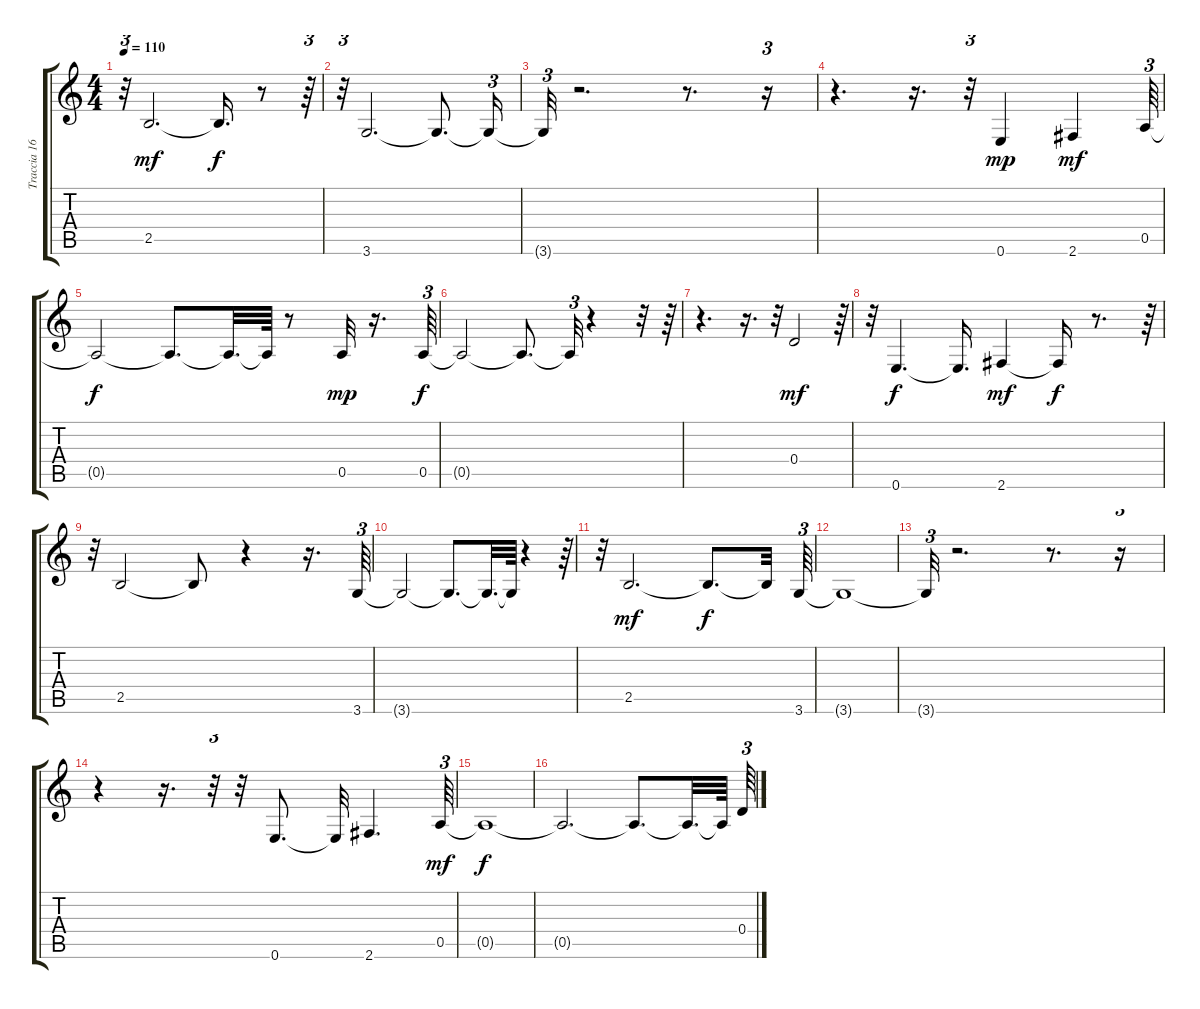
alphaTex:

\track ("Traccia 16" "Traccia 16") {instrument distortionguitar}
\staff {score tabs}
\tuning (E4 B3 G3 D3 A2 E2) {hide}
\ts (4 4)
\tempo 110
\clef g2
\ks c
r.32{tu (3 2) dy f} 2.5.2{d dy mf} 2.5{t}.16{d dy f} r.8 r.64{tu (3 2)} |
r.32{tu (3 2)} 3.6.2{d} 3.6{t}.8{d} 3.6{t}.16{tu (3 2)} |
3.6{t}.32{tu (3 2)} r.2{d} r.8{d} r.16{tu (3 2)} |
r.4{d} r.16{d} r.32{tu (3 2)} 0.6.4{dy mp} 2.6.4{dy mf} 0.5.64{tu (3 2)} |
0.5{t}.2{dy f} 0.5{t}.8{d} 0.5{t}.32{d} 0.5{t}.64 r.8 0.5.32{dy mp} r.16{d} 0.5.64{tu (3 2) dy f} |
0.5{t}.2 0.5{t}.8{d} 0.5{t}.32{tu (3 2)} r.4 r.32 r.64{tu (3 2)} |
r.4{d} r.16{d} r.32{tu (3 2)} 0.4.2{dy mf} r.64{tu (3 2)} |
r.32{tu (3 2)} 0.6.4{d dy f} 0.6{t}.16{d} 2.6.4{dy mf} 2.6{t}.16{dy f} r.8{d} r.64{tu (3 2)} |
r.32{tu (3 2)} 2.5.2 2.5{t}.8 r.4 r.16{d} 3.6.64{tu (3 2)} |
3.6{t}.2 3.6{t}.8{d} 3.6{t}.32{d} 3.6{t}.64 r.4 r.64{tu (3 2)} |
r.32{tu (3 2)} 2.5.2{d dy mf} 2.5{t}.8{d dy f} 2.5{t}.32 3.6.64{tu (3 2)} |
3.6{t}.1 |
3.6{t}.32{tu (3 2)} r.2{d} r.8{d} r.16{tu (3 2)} |
r.4 r.16{d} r.32{tu (3 2)} r.32 0.6.8{d} 0.6{t}.32 2.6.4{d} 0.5.64{tu (3 2) dy mf} |
0.5{t}.1{dy f} |
0.5{t}.2{d} 0.5{t}.8{d} 0.5{t}.32{d} 0.5{t}.64 0.4.64{tu (3 2)}
